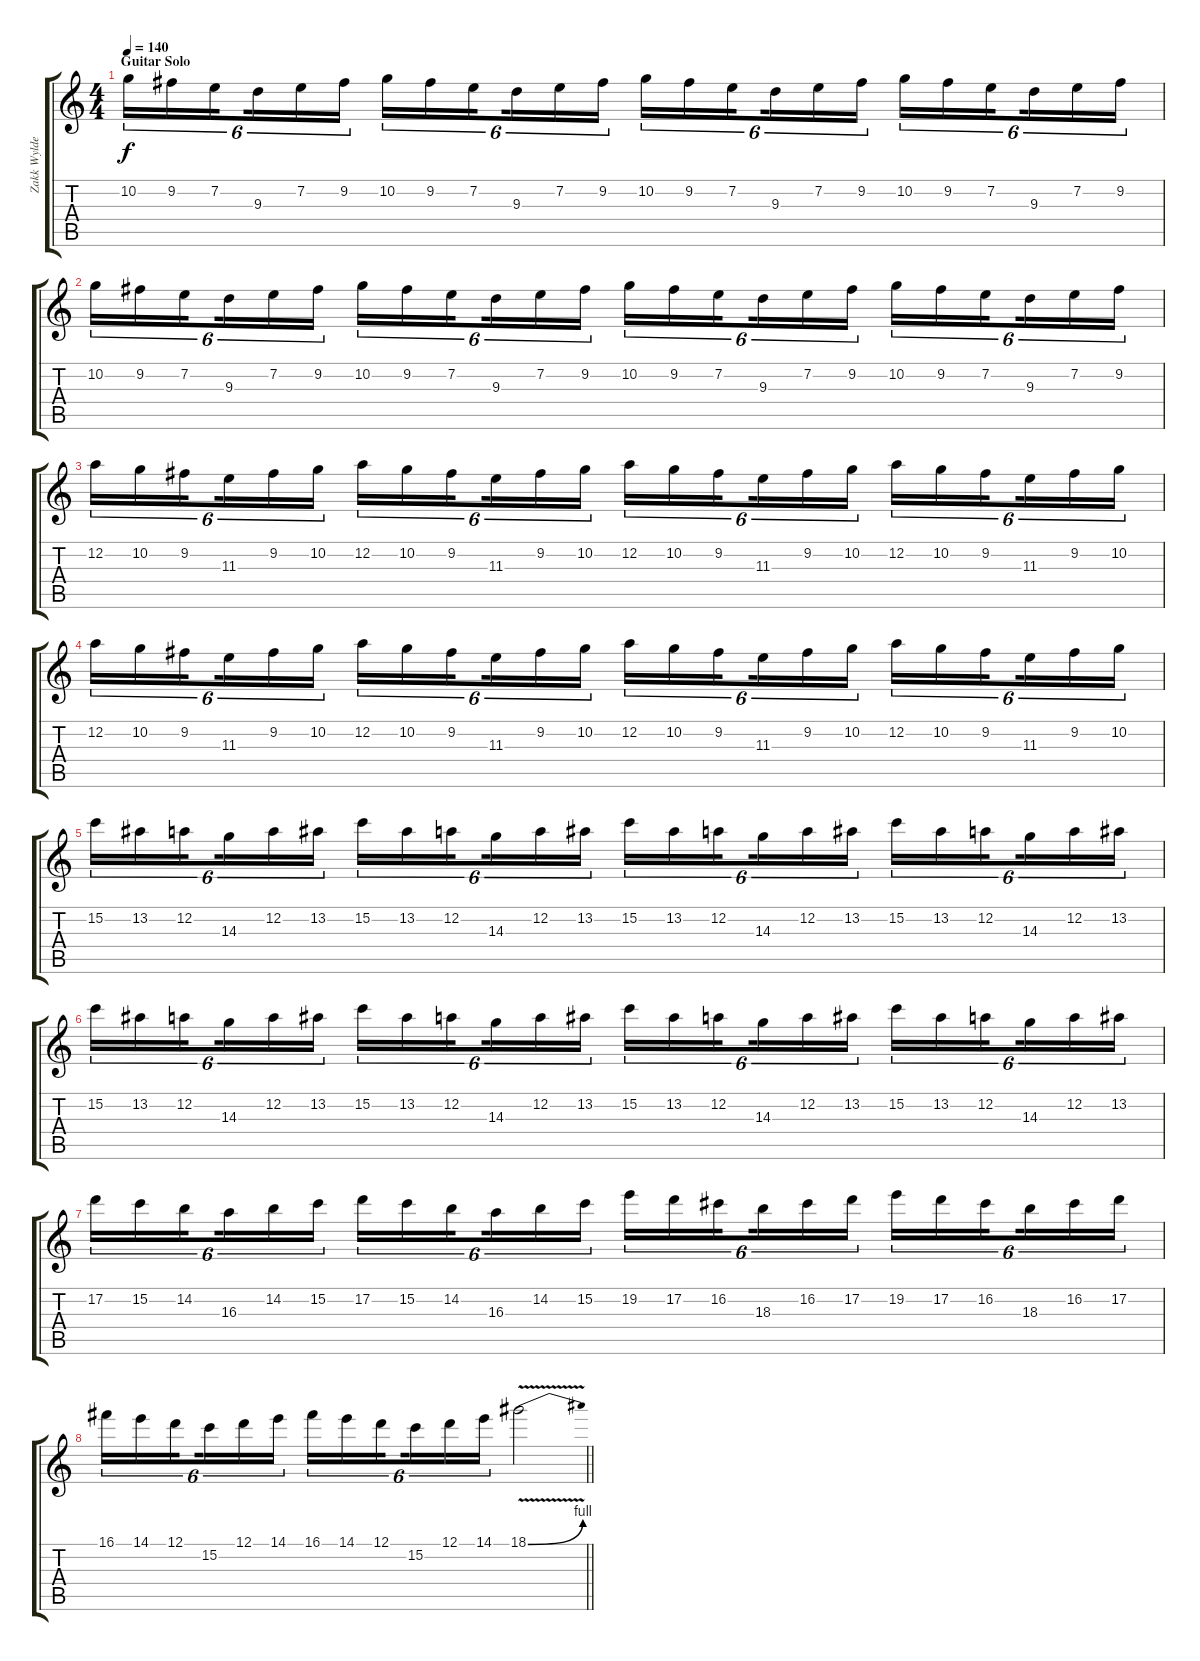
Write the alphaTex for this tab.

\track ("Zakk Wylde" "Zakk Wylde") {instrument distortionguitar}
\staff {score tabs}
\tuning (D4 A3 F3 C3 G2 C2) {hide}
\ts (4 4)
\section ("" "Guitar Solo")
\tempo 140
\clef g2
\ks c
10.2.16{tu (6 4) dy f} 9.2.16{tu (6 4)} 7.2.16{tu (6 4) beam splitsecondary} 9.3.16{tu (6 4)} 7.2.16{tu (6 4)} 9.2.16{tu (6 4)} 10.2.16{tu (6 4)} 9.2.16{tu (6 4)} 7.2.16{tu (6 4) beam splitsecondary} 9.3.16{tu (6 4)} 7.2.16{tu (6 4)} 9.2.16{tu (6 4)} 10.2.16{tu (6 4)} 9.2.16{tu (6 4)} 7.2.16{tu (6 4) beam splitsecondary} 9.3.16{tu (6 4)} 7.2.16{tu (6 4)} 9.2.16{tu (6 4)} 10.2.16{tu (6 4)} 9.2.16{tu (6 4)} 7.2.16{tu (6 4) beam splitsecondary} 9.3.16{tu (6 4)} 7.2.16{tu (6 4)} 9.2.16{tu (6 4)} |
10.2.16{tu (6 4)} 9.2.16{tu (6 4)} 7.2.16{tu (6 4) beam splitsecondary} 9.3.16{tu (6 4)} 7.2.16{tu (6 4)} 9.2.16{tu (6 4)} 10.2.16{tu (6 4)} 9.2.16{tu (6 4)} 7.2.16{tu (6 4) beam splitsecondary} 9.3.16{tu (6 4)} 7.2.16{tu (6 4)} 9.2.16{tu (6 4)} 10.2.16{tu (6 4)} 9.2.16{tu (6 4)} 7.2.16{tu (6 4) beam splitsecondary} 9.3.16{tu (6 4)} 7.2.16{tu (6 4)} 9.2.16{tu (6 4)} 10.2.16{tu (6 4)} 9.2.16{tu (6 4)} 7.2.16{tu (6 4) beam splitsecondary} 9.3.16{tu (6 4)} 7.2.16{tu (6 4)} 9.2.16{tu (6 4)} |
12.2.16{tu (6 4)} 10.2.16{tu (6 4)} 9.2.16{tu (6 4) beam splitsecondary} 11.3.16{tu (6 4)} 9.2.16{tu (6 4)} 10.2.16{tu (6 4)} 12.2.16{tu (6 4)} 10.2.16{tu (6 4)} 9.2.16{tu (6 4) beam splitsecondary} 11.3.16{tu (6 4)} 9.2.16{tu (6 4)} 10.2.16{tu (6 4)} 12.2.16{tu (6 4)} 10.2.16{tu (6 4)} 9.2.16{tu (6 4) beam splitsecondary} 11.3.16{tu (6 4)} 9.2.16{tu (6 4)} 10.2.16{tu (6 4)} 12.2.16{tu (6 4)} 10.2.16{tu (6 4)} 9.2.16{tu (6 4) beam splitsecondary} 11.3.16{tu (6 4)} 9.2.16{tu (6 4)} 10.2.16{tu (6 4)} |
12.2.16{tu (6 4)} 10.2.16{tu (6 4)} 9.2.16{tu (6 4) beam splitsecondary} 11.3.16{tu (6 4)} 9.2.16{tu (6 4)} 10.2.16{tu (6 4)} 12.2.16{tu (6 4)} 10.2.16{tu (6 4)} 9.2.16{tu (6 4) beam splitsecondary} 11.3.16{tu (6 4)} 9.2.16{tu (6 4)} 10.2.16{tu (6 4)} 12.2.16{tu (6 4)} 10.2.16{tu (6 4)} 9.2.16{tu (6 4) beam splitsecondary} 11.3.16{tu (6 4)} 9.2.16{tu (6 4)} 10.2.16{tu (6 4)} 12.2.16{tu (6 4)} 10.2.16{tu (6 4)} 9.2.16{tu (6 4) beam splitsecondary} 11.3.16{tu (6 4)} 9.2.16{tu (6 4)} 10.2.16{tu (6 4)} |
15.2.16{tu (6 4)} 13.2.16{tu (6 4)} 12.2.16{tu (6 4) beam splitsecondary} 14.3.16{tu (6 4)} 12.2.16{tu (6 4)} 13.2.16{tu (6 4)} 15.2.16{tu (6 4)} 13.2.16{tu (6 4)} 12.2.16{tu (6 4) beam splitsecondary} 14.3.16{tu (6 4)} 12.2.16{tu (6 4)} 13.2.16{tu (6 4)} 15.2.16{tu (6 4)} 13.2.16{tu (6 4)} 12.2.16{tu (6 4) beam splitsecondary} 14.3.16{tu (6 4)} 12.2.16{tu (6 4)} 13.2.16{tu (6 4)} 15.2.16{tu (6 4)} 13.2.16{tu (6 4)} 12.2.16{tu (6 4) beam splitsecondary} 14.3.16{tu (6 4)} 12.2.16{tu (6 4)} 13.2.16{tu (6 4)} |
15.2.16{tu (6 4)} 13.2.16{tu (6 4)} 12.2.16{tu (6 4) beam splitsecondary} 14.3.16{tu (6 4)} 12.2.16{tu (6 4)} 13.2.16{tu (6 4)} 15.2.16{tu (6 4)} 13.2.16{tu (6 4)} 12.2.16{tu (6 4) beam splitsecondary} 14.3.16{tu (6 4)} 12.2.16{tu (6 4)} 13.2.16{tu (6 4)} 15.2.16{tu (6 4)} 13.2.16{tu (6 4)} 12.2.16{tu (6 4) beam splitsecondary} 14.3.16{tu (6 4)} 12.2.16{tu (6 4)} 13.2.16{tu (6 4)} 15.2.16{tu (6 4)} 13.2.16{tu (6 4)} 12.2.16{tu (6 4) beam splitsecondary} 14.3.16{tu (6 4)} 12.2.16{tu (6 4)} 13.2.16{tu (6 4)} |
17.2.16{tu (6 4)} 15.2.16{tu (6 4)} 14.2.16{tu (6 4) beam splitsecondary} 16.3.16{tu (6 4)} 14.2.16{tu (6 4)} 15.2.16{tu (6 4)} 17.2.16{tu (6 4)} 15.2.16{tu (6 4)} 14.2.16{tu (6 4) beam splitsecondary} 16.3.16{tu (6 4)} 14.2.16{tu (6 4)} 15.2.16{tu (6 4)} 19.2.16{tu (6 4)} 17.2.16{tu (6 4)} 16.2.16{tu (6 4) beam splitsecondary} 18.3.16{tu (6 4)} 16.2.16{tu (6 4)} 17.2.16{tu (6 4)} 19.2.16{tu (6 4)} 17.2.16{tu (6 4)} 16.2.16{tu (6 4) beam splitsecondary} 18.3.16{tu (6 4)} 16.2.16{tu (6 4)} 17.2.16{tu (6 4)} |
\barLineRight lightlight
16.1.16{tu (6 4)} 14.1.16{tu (6 4)} 12.1.16{tu (6 4) beam splitsecondary} 15.2.16{tu (6 4)} 12.1.16{tu (6 4)} 14.1.16{tu (6 4)} 16.1.16{tu (6 4)} 14.1.16{tu (6 4)} 12.1.16{tu (6 4) beam splitsecondary} 15.2.16{tu (6 4)} 12.1.16{tu (6 4)} 14.1.16{tu (6 4)} 18.1{be (bend 0 0 60 4) v}.2
